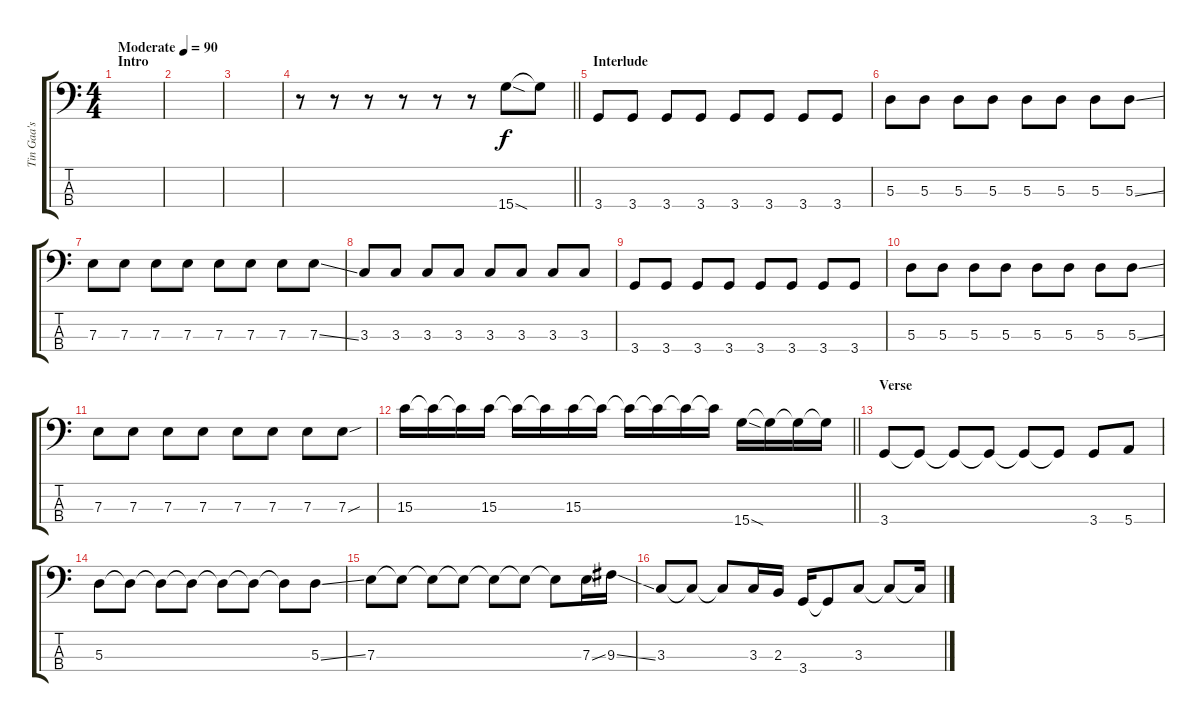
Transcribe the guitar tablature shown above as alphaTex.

\track ("Tin Gaa's Bass" "Tin Gaa's ") {instrument electricbassfinger}
\staff {score tabs}
\tuning (G2 D2 A1 E1) {hide}
\ts (4 4)
\section ("" "Intro")
\tempo (90 "Moderate")
\clef f4
\ks c
|
|
|
\barLineRight lightlight
r.8 r.8 r.8 r.8 r.8 r.8 15.4{sod}.8 15.4{t}.8 |
\section ("" "Interlude")
3.4.8 3.4.8 3.4.8 3.4.8 3.4.8 3.4.8 3.4.8 3.4.8 |
5.3.8 5.3.8 5.3.8 5.3.8 5.3.8 5.3.8 5.3.8 5.3{ss}.8 |
7.3.8 7.3.8 7.3.8 7.3.8 7.3.8 7.3.8 7.3.8 7.3{ss}.8 |
3.3.8 3.3.8 3.3.8 3.3.8 3.3.8 3.3.8 3.3.8 3.3.8 |
3.4.8 3.4.8 3.4.8 3.4.8 3.4.8 3.4.8 3.4.8 3.4.8 |
5.3.8 5.3.8 5.3.8 5.3.8 5.3.8 5.3.8 5.3.8 5.3{ss}.8 |
7.3.8 7.3.8 7.3.8 7.3.8 7.3.8 7.3.8 7.3.8 7.3{sou}.8 |
\barLineRight lightlight
15.3.16 15.3{t}.16 15.3{t}.16 15.3.16 15.3{t}.16 15.3{t}.16 15.3.16 15.3{t}.16 15.3{t}.16 15.3{t}.16 15.3{t}.16 15.3{t}.16 15.4{sod}.16 15.4{t}.16 15.4{t}.16 15.4{t}.16 |
\section ("" "Verse")
3.4.8 3.4{t}.8 3.4{t}.8 3.4{t}.8 3.4{t}.8 3.4{t}.8 3.4.8 5.4.8 |
5.3.8 5.3{t}.8 5.3{t}.8 5.3{t}.8 5.3{t}.8 5.3{t}.8 5.3{t}.8 5.3{ss}.8 |
7.3.8 7.3{t}.8 7.3{t}.8 7.3{t}.8 7.3{t}.8 7.3{t}.8 7.3{t}.8 7.3{ss}.16 9.3{ss}.16 |
3.3.8 3.3{t}.8 3.3{t}.8 3.3.16 2.3.16 3.4.16 3.4{t}.8 3.3.8 3.3{t}.8 3.3{t}.16
